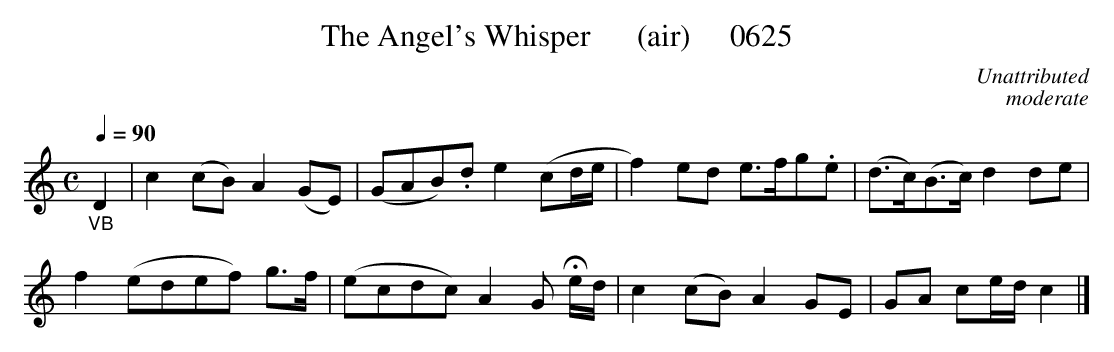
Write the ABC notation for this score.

X:1
T:The Angel's Whisper      (air)     0625
C:Unattributed
C:moderate
BRENNAN June 2003 (HTTP://WWW.SOSYOURMOM.COM)
Q:1/4=90
M:C
L:1/8
K:C
"_VB"D2|c2(cB) A2(GE)|(GAB).d e2(cd/2e/2|f2)ed e3/2f/2g.e|(d3/2c/2)(B3/2c/2) d2de|
f2(edef) g3/2f/2|(ecdc) A2G He/2d/2|c2(cB) A2GE|GA ce/2d/2 c2|]
